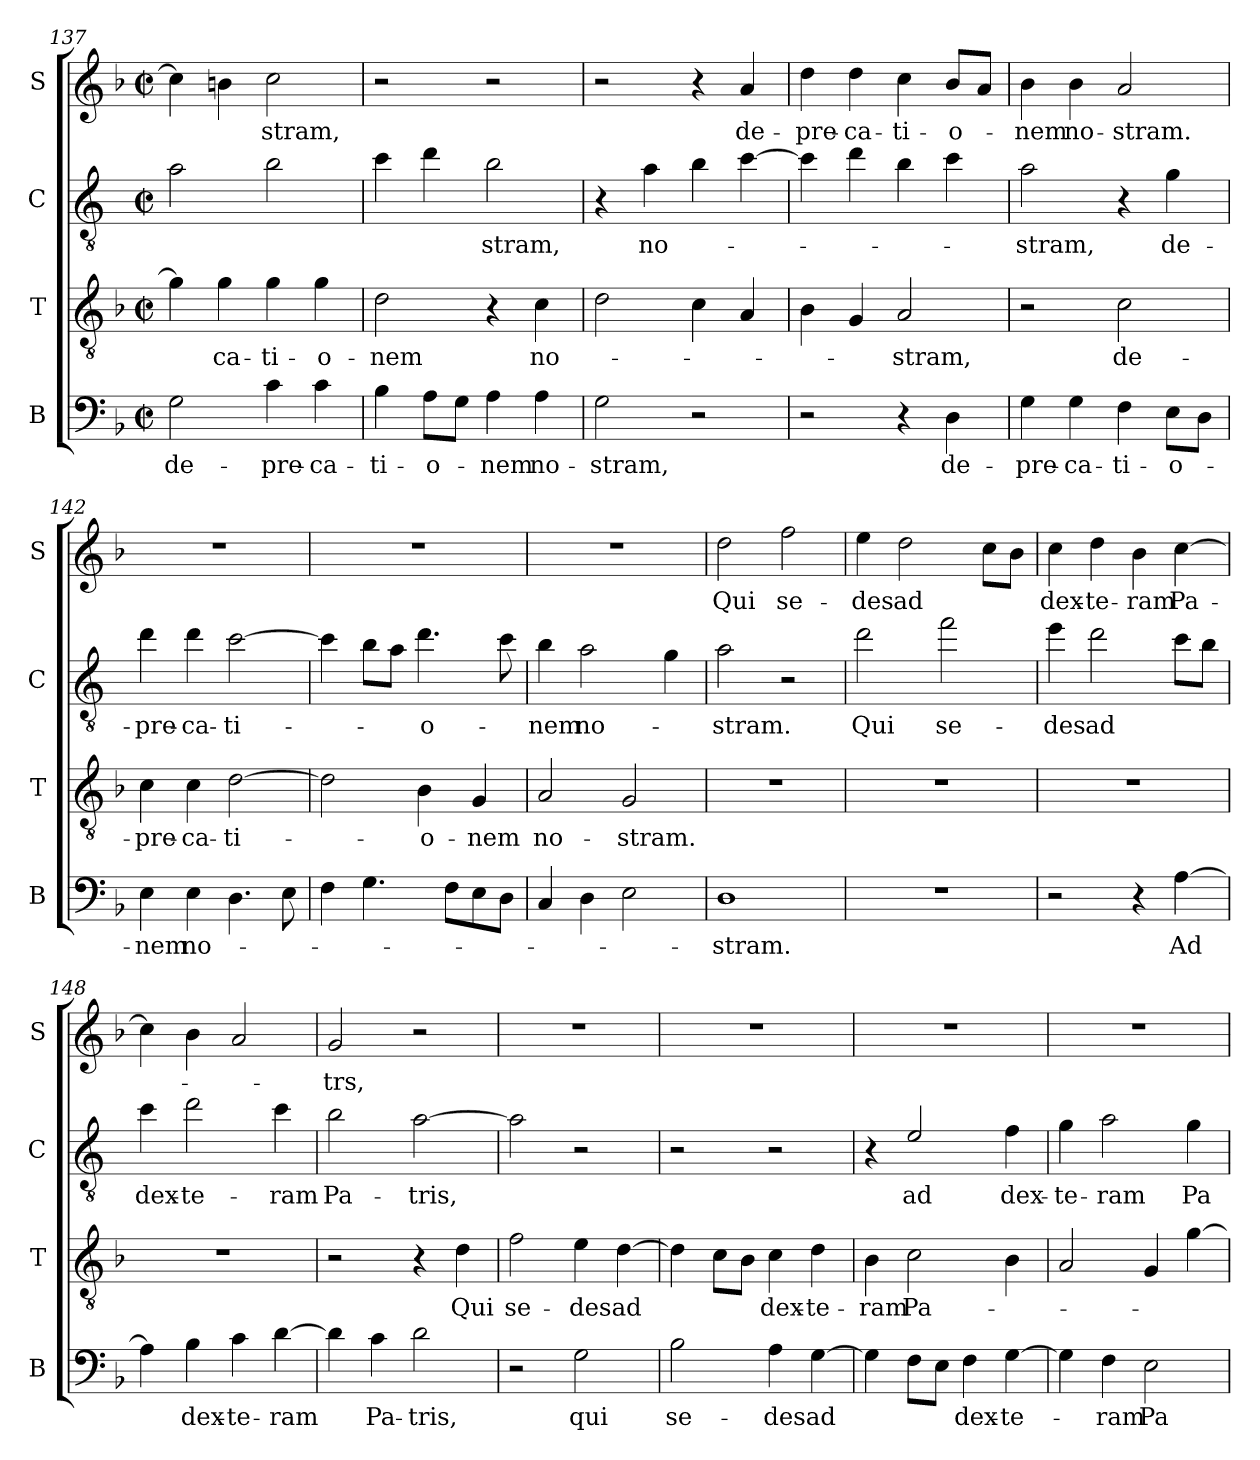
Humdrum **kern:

**kern	**text	**kern	**text	**kern	**text	**kern	**text
*part4	*part4	*part3	*part3	*part2	*part2	*part1	*part1
*staff4	*staff4	*staff3	*staff3	*staff2	*staff2	*staff1	*staff1
*I"B	*	*I"T	*	*I"C	*	*I"S	*
*I'B	*	*I'T	*	*I'C	*	*I'S	*
*clefF4	*	*clefGv2	*	*clefGv2	*	*clefG2	*
*	*	*	*	*ITrd4c7	*	*	*
*k[b-]	*	*k[b-]	*	*k[b-]	*	*k[b-]	*
*M2/2	*	*M2/2	*	*M2/2	*	*M2/2	*
*met(c|)	*	*met(c|)	*	*met(c|)	*	*met(c|)	*
=137	=137	=137	=137	=137	=137	=137	=137
!	!LO:LY:b	!	!	!	!	!	!
2G\	de-	4g\]	.	2d\	.	4cc\]	.
!	!	!	!LO:LY:b	!	!	!	!
.	.	4g\	-ca-	.	.	4bn\	.
!	!LO:LY:b	!	!LO:LY:b	!	!	!	!LO:LY:b
4c\	-pre-	4g\	-ti-	2e\	.	2cc\	-stram,
!	!LO:LY:b	!	!LO:LY:b	!	!	!	!
4c\	-ca-	4g\	-o-	.	.	.	.
=138	=138	=138	=138	=138	=138	=138	=138
!	!LO:LY:b	!	!LO:LY:b	!	!	!	!
4B-\	-ti-	2d\	-nem	4f\	.	2r	.
!	!LO:LY:b	!	!	!	!	!	!
8A\L	-o-	.	.	4g\	.	.	.
8G\J	.	.	.	.	.	.	.
!	!LO:LY:b	!	!	!	!LO:LY:b	!	!
4A\	-nem	4r	.	2e\	-stram,	2r	.
!	!LO:LY:b	!	!LO:LY:b	!	!	!	!
4A\	no-	4c\	no-	.	.	.	.
=139	=139	=139	=139	=139	=139	=139	=139
!	!LO:LY:b	!	!	!	!	!	!
2G\	-stram,	2d\	.	4r	.	2r	.
!	!	!	!	!	!LO:LY:b	!	!
.	.	.	.	4d\	no-	.	.
2r	.	4c\	.	4e\	.	4r	.
!	!	!	!	!	!	!	!LO:LY:b
.	.	4A/	.	[4f\	.	4a/	de-
!!LO:LB:g=z
=140	=140	=140	=140	=140	=140	=140	=140
!	!	!	!	!	!	!	!LO:LY:b
2r	.	4B-\	.	4f\]	.	4dd\	-pre-
!	!	!	!	!	!	!	!LO:LY:b
.	.	4G/	.	4g\	.	4dd\	-ca-
!	!	!	!LO:LY:b	!	!	!	!LO:LY:b
4r	.	2A/	-stram,	4e\	.	4cc\	-ti-
!	!LO:LY:b	!	!	!	!	!	!LO:LY:b
4D\	de-	.	.	4f\	.	8b-/L	-o-
.	.	.	.	.	.	8a/J	.
=141	=141	=141	=141	=141	=141	=141	=141
!	!LO:LY:b	!	!	!	!LO:LY:b	!	!LO:LY:b
4G\	-pre-	2r	.	2d\	-stram,	4b-\	-nem
!	!LO:LY:b	!	!	!	!	!	!LO:LY:b
4G\	-ca-	.	.	.	.	4b-\	no-
!	!LO:LY:b	!	!LO:LY:b	!	!	!	!LO:LY:b
4F\	-ti-	2c\	de-	4r	.	2a/	-stram.
!	!LO:LY:b	!	!	!	!LO:LY:b	!	!
8E\L	-o-	.	.	4c\	de-	.	.
8D\J	.	.	.	.	.	.	.
=142	=142	=142	=142	=142	=142	=142	=142
!	!LO:LY:b	!	!LO:LY:b	!	!LO:LY:b	!	!
4E\	-nem	4c\	-pre-	4g\	-pre-	1r	.
!	!LO:LY:b	!	!LO:LY:b	!	!LO:LY:b	!	!
4E\	no-	4c\	-ca-	4g\	-ca-	.	.
!	!	!	!LO:LY:b	!	!LO:LY:b	!	!
4.D\	.	[2d\	-ti-	[2f\	-ti-	.	.
8E\	.	.	.	.	.	.	.
=143	=143	=143	=143	=143	=143	=143	=143
4F\	.	2d\]	.	4f\]	.	1r	.
4.G\	.	.	.	8e\L	.	.	.
.	.	.	.	8d\J	.	.	.
!	!	!	!LO:LY:b	!	!LO:LY:b	!	!
.	.	4B-\	-o-	4.g\	-o-	.	.
8F\L	.	.	.	.	.	.	.
!	!	!	!LO:LY:b	!	!	!	!
8E\	.	4G/	-nem	.	.	.	.
8D\J	.	.	.	8f\	.	.	.
=144	=144	=144	=144	=144	=144	=144	=144
!	!	!	!LO:LY:b	!	!LO:LY:b	!	!
4C/	.	2A/	no-	4e\	-nem	1r	.
!	!	!	!	!	!LO:LY:b	!	!
4D\	.	.	.	2d\	no-	.	.
!	!	!	!LO:LY:b	!	!	!	!
2E\	.	2G/	-stram.	.	.	.	.
.	.	.	.	4c\	.	.	.
!!LO:LB:g=z
=145	=145	=145	=145	=145	=145	=145	=145
!	!LO:LY:b	!	!	!	!LO:LY:b	!	!LO:LY:b
1D	stram.	1r	.	2d\	-stram.	2dd\	Qui
!	!	!	!	!	!	!	!LO:LY:b
.	.	.	.	2r	.	2ff\	se-
=146	=146	=146	=146	=146	=146	=146	=146
!	!	!	!	!	!LO:LY:b	!	!LO:LY:b
1r	.	1r	.	2g\	Qui	4ee\	-des
!	!	!	!	!	!	!	!LO:LY:b
.	.	.	.	.	.	2dd\	ad
!	!	!	!	!	!LO:LY:b	!	!
.	.	.	.	2b-\	se-	.	.
.	.	.	.	.	.	8cc\L	.
.	.	.	.	.	.	8b-\J	.
=147	=147	=147	=147	=147	=147	=147	=147
!	!	!	!	!	!LO:LY:b	!	!LO:LY:b
2r	.	1r	.	4a\	-des	4cc\	dex-
!	!	!	!	!	!LO:LY:b	!	!LO:LY:b
.	.	.	.	2g\	ad	4dd\	-te-
!	!	!	!	!	!	!	!LO:LY:b
4r	.	.	.	.	.	4b-\	-ram
!	!LO:LY:b	!	!	!	!	!	!LO:LY:b
[4A\	Ad	.	.	8f\L	.	[4cc\	Pa-
.	.	.	.	8e\J	.	.	.
=148	=148	=148	=148	=148	=148	=148	=148
!	!	!	!	!	!LO:LY:b	!	!
4A\]	.	1r	.	4f\	dex-	4cc\]	.
!	!LO:LY:b	!	!	!	!LO:LY:b	!	!
4B-\	dex-	.	.	2g\	-te-	4b-\	.
!	!LO:LY:b	!	!	!	!	!	!
4c\	-te-	.	.	.	.	2a/	.
!	!LO:LY:b	!	!	!	!LO:LY:b	!	!
[4d\	-ram	.	.	4f\	-ram	.	.
=149	=149	=149	=149	=149	=149	=149	=149
!	!	!	!	!	!LO:LY:b	!	!LO:LY:b
4d\]	.	2r	.	2e\	Pa-	2g/	-trs,
!	!LO:LY:b	!	!	!	!	!	!
4c\	Pa-	.	.	.	.	.	.
!	!LO:LY:b	!	!	!	!LO:LY:b	!	!
2d\	-tris,	4r	.	[2d\	-tris,	2r	.
!	!	!	!LO:LY:b	!	!	!	!
.	.	4d\	Qui	.	.	.	.
!!LO:PB:g=z
=150	=150	=150	=150	=150	=150	=150	=150
!	!	!	!LO:LY:b	!	!	!	!
2r	.	2f\	se-	2d\]	.	1r	.
!	!LO:LY:b	!	!LO:LY:b	!	!	!	!
2G\	qui	4e\	-des	2r	.	.	.
!	!	!	!LO:LY:b	!	!	!	!
.	.	[4d\	ad	.	.	.	.
=151	=151	=151	=151	=151	=151	=151	=151
!	!LO:LY:b	!	!	!	!	!	!
2B-\	se-	4d\]	.	2r	.	1r	.
.	.	8c\L	.	.	.	.	.
.	.	8B-\J	.	.	.	.	.
!	!LO:LY:b	!	!LO:LY:b	!	!	!	!
4A\	-des	4c\	dex-	2r	.	.	.
!	!LO:LY:b	!	!LO:LY:b	!	!	!	!
[4G\	ad	4d\	-te-	.	.	.	.
=152	=152	=152	=152	=152	=152	=152	=152
!	!	!	!LO:LY:b	!	!	!	!
4G\]	.	4B-\	-ram	4r	.	1r	.
!	!	!	!LO:LY:b	!	!LO:LY:b	!	!
8F\L	.	2c\	Pa-	2A/	ad	.	.
8E\J	.	.	.	.	.	.	.
!	!LO:LY:b	!	!	!	!	!	!
4F\	dex-	.	.	.	.	.	.
!	!LO:LY:b	!	!	!	!LO:LY:b	!	!
[4G\	-te-	4B-\	.	4B-\	dex-	.	.
=153	=153	=153	=153	=153	=153	=153	=153
!	!	!	!	!	!LO:LY:b	!	!
4G\]	.	2A/	.	4c\	-te-	1r	.
!	!LO:LY:b	!	!	!	!LO:LY:b	!	!
4F\	-ram	.	.	2d\	-ram	.	.
!	!LO:LY:b	!	!	!	!	!	!
2E\	Pa-	4G/	.	.	.	.	.
!	!	!	!	!	!LO:LY:b	!	!
.	.	[4g\	.	4c\	Pa-	.	.
=	=	=	=	=	=	=	=
*-	*-	*-	*-	*-	*-	*-	*-
